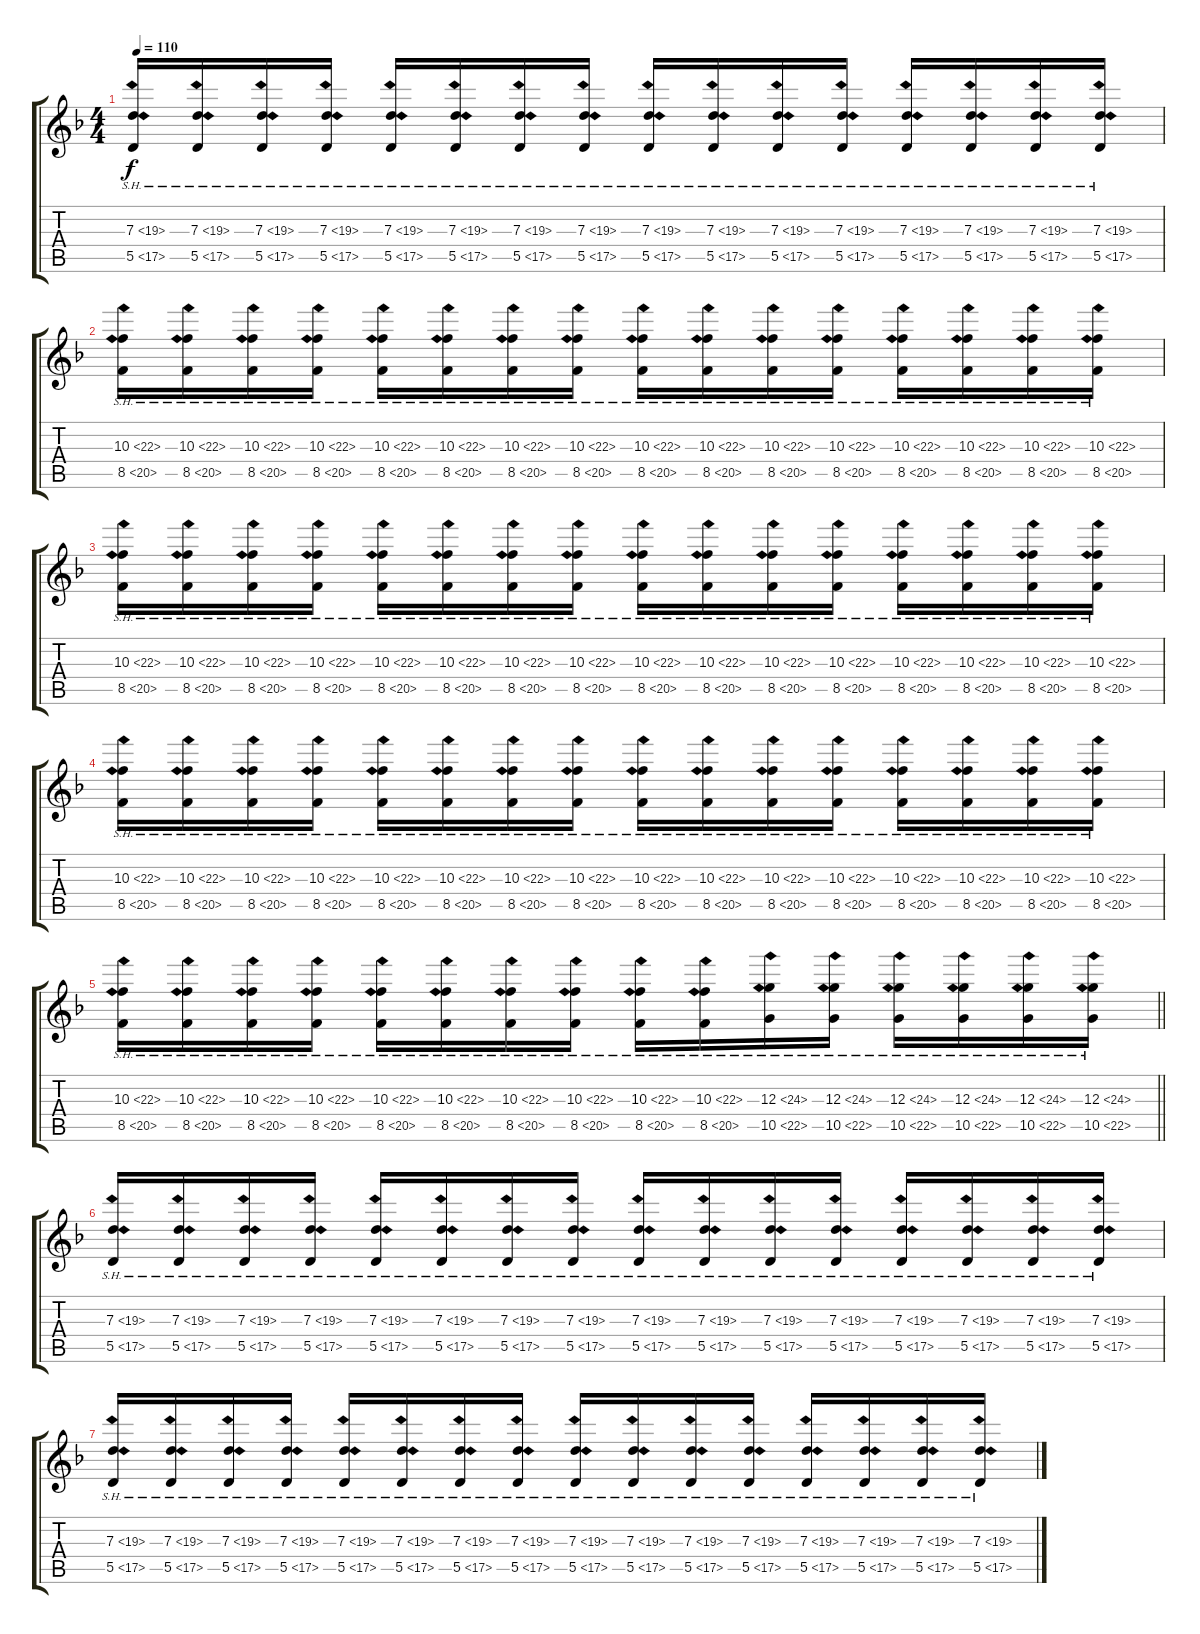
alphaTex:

\track "" {instrument distortionguitar}
\staff {score tabs}
\tuning (E4 B3 G3 D3 A2 D2) {hide}
\ts (4 4)
\tempo 110
\clef g2
\ks dminor
(7.3{sh 12} 5.5{sh 12}).16{dy f} (7.3{sh 12} 5.5{sh 12}).16 (7.3{sh 12} 5.5{sh 12}).16 (7.3{sh 12} 5.5{sh 12}).16 (7.3{sh 12} 5.5{sh 12}).16 (7.3{sh 12} 5.5{sh 12}).16 (7.3{sh 12} 5.5{sh 12}).16 (7.3{sh 12} 5.5{sh 12}).16 (7.3{sh 12} 5.5{sh 12}).16 (7.3{sh 12} 5.5{sh 12}).16 (7.3{sh 12} 5.5{sh 12}).16 (7.3{sh 12} 5.5{sh 12}).16 (7.3{sh 12} 5.5{sh 12}).16 (7.3{sh 12} 5.5{sh 12}).16 (7.3{sh 12} 5.5{sh 12}).16 (7.3{sh 12} 5.5{sh 12}).16 |
(10.3{sh 12} 8.5{sh 12}).16 (10.3{sh 12} 8.5{sh 12}).16 (10.3{sh 12} 8.5{sh 12}).16 (10.3{sh 12} 8.5{sh 12}).16 (10.3{sh 12} 8.5{sh 12}).16 (10.3{sh 12} 8.5{sh 12}).16 (10.3{sh 12} 8.5{sh 12}).16 (10.3{sh 12} 8.5{sh 12}).16 (10.3{sh 12} 8.5{sh 12}).16 (10.3{sh 12} 8.5{sh 12}).16 (10.3{sh 12} 8.5{sh 12}).16 (10.3{sh 12} 8.5{sh 12}).16 (10.3{sh 12} 8.5{sh 12}).16 (10.3{sh 12} 8.5{sh 12}).16 (10.3{sh 12} 8.5{sh 12}).16 (10.3{sh 12} 8.5{sh 12}).16 |
(10.3{sh 12} 8.5{sh 12}).16 (10.3{sh 12} 8.5{sh 12}).16 (10.3{sh 12} 8.5{sh 12}).16 (10.3{sh 12} 8.5{sh 12}).16 (10.3{sh 12} 8.5{sh 12}).16 (10.3{sh 12} 8.5{sh 12}).16 (10.3{sh 12} 8.5{sh 12}).16 (10.3{sh 12} 8.5{sh 12}).16 (10.3{sh 12} 8.5{sh 12}).16 (10.3{sh 12} 8.5{sh 12}).16 (10.3{sh 12} 8.5{sh 12}).16 (10.3{sh 12} 8.5{sh 12}).16 (10.3{sh 12} 8.5{sh 12}).16 (10.3{sh 12} 8.5{sh 12}).16 (10.3{sh 12} 8.5{sh 12}).16 (10.3{sh 12} 8.5{sh 12}).16 |
(10.3{sh 12} 8.5{sh 12}).16 (10.3{sh 12} 8.5{sh 12}).16 (10.3{sh 12} 8.5{sh 12}).16 (10.3{sh 12} 8.5{sh 12}).16 (10.3{sh 12} 8.5{sh 12}).16 (10.3{sh 12} 8.5{sh 12}).16 (10.3{sh 12} 8.5{sh 12}).16 (10.3{sh 12} 8.5{sh 12}).16 (10.3{sh 12} 8.5{sh 12}).16 (10.3{sh 12} 8.5{sh 12}).16 (10.3{sh 12} 8.5{sh 12}).16 (10.3{sh 12} 8.5{sh 12}).16 (10.3{sh 12} 8.5{sh 12}).16 (10.3{sh 12} 8.5{sh 12}).16 (10.3{sh 12} 8.5{sh 12}).16 (10.3{sh 12} 8.5{sh 12}).16 |
\barLineRight lightlight
(10.3{sh 12} 8.5{sh 12}).16 (10.3{sh 12} 8.5{sh 12}).16 (10.3{sh 12} 8.5{sh 12}).16 (10.3{sh 12} 8.5{sh 12}).16 (10.3{sh 12} 8.5{sh 12}).16 (10.3{sh 12} 8.5{sh 12}).16 (10.3{sh 12} 8.5{sh 12}).16 (10.3{sh 12} 8.5{sh 12}).16 (10.3{sh 12} 8.5{sh 12}).16 (10.3{sh 12} 8.5{sh 12}).16 (12.3{sh 12} 10.5{sh 12}).16 (12.3{sh 12} 10.5{sh 12}).16 (12.3{sh 12} 10.5{sh 12}).16 (12.3{sh 12} 10.5{sh 12}).16 (12.3{sh 12} 10.5{sh 12}).16 (12.3{sh 12} 10.5{sh 12}).16 |
(7.3{sh 12} 5.5{sh 12}).16 (7.3{sh 12} 5.5{sh 12}).16 (7.3{sh 12} 5.5{sh 12}).16 (7.3{sh 12} 5.5{sh 12}).16 (7.3{sh 12} 5.5{sh 12}).16 (7.3{sh 12} 5.5{sh 12}).16 (7.3{sh 12} 5.5{sh 12}).16 (7.3{sh 12} 5.5{sh 12}).16 (7.3{sh 12} 5.5{sh 12}).16 (7.3{sh 12} 5.5{sh 12}).16 (7.3{sh 12} 5.5{sh 12}).16 (7.3{sh 12} 5.5{sh 12}).16 (7.3{sh 12} 5.5{sh 12}).16 (7.3{sh 12} 5.5{sh 12}).16 (7.3{sh 12} 5.5{sh 12}).16 (7.3{sh 12} 5.5{sh 12}).16 |
(7.3{sh 12} 5.5{sh 12}).16 (7.3{sh 12} 5.5{sh 12}).16 (7.3{sh 12} 5.5{sh 12}).16 (7.3{sh 12} 5.5{sh 12}).16 (7.3{sh 12} 5.5{sh 12}).16 (7.3{sh 12} 5.5{sh 12}).16 (7.3{sh 12} 5.5{sh 12}).16 (7.3{sh 12} 5.5{sh 12}).16 (7.3{sh 12} 5.5{sh 12}).16 (7.3{sh 12} 5.5{sh 12}).16 (7.3{sh 12} 5.5{sh 12}).16 (7.3{sh 12} 5.5{sh 12}).16 (7.3{sh 12} 5.5{sh 12}).16 (7.3{sh 12} 5.5{sh 12}).16 (7.3{sh 12} 5.5{sh 12}).16 (7.3{sh 12} 5.5{sh 12}).16
